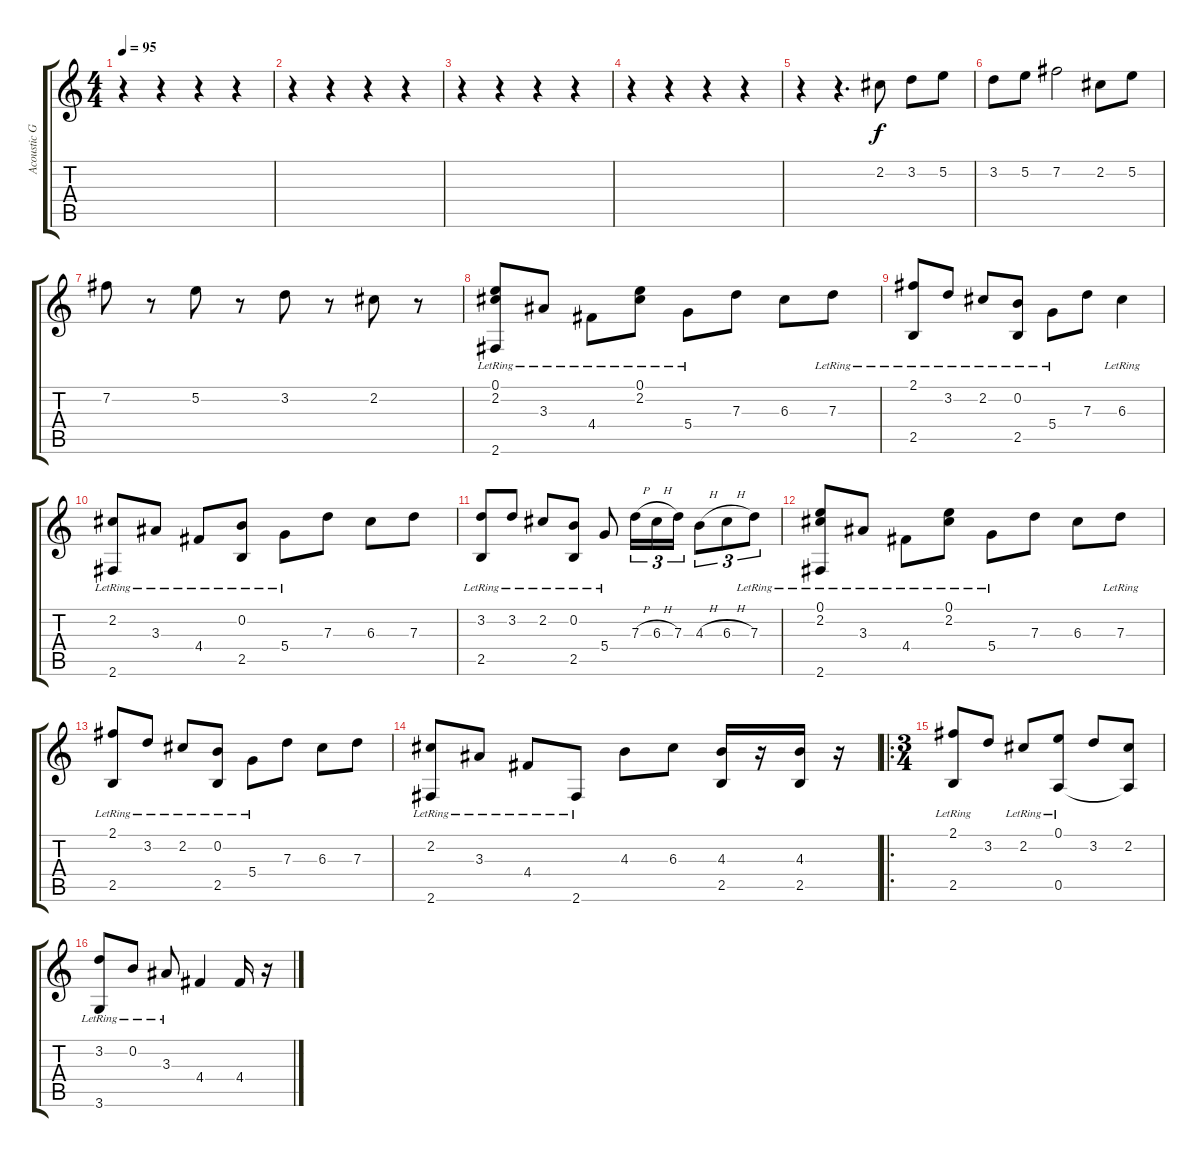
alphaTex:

\track ("Acoustic Guitar" "Acoustic G") {instrument acousticguitarsteel}
\staff {score tabs}
\tuning (E4 B3 G3 D3 A2 E2) {hide}
\ts (4 4)
\tempo 95
\clef g2
\ks c
r.4{dy f instrument acousticguitarsteel} r.4 r.4 r.4 |
r.4 r.4 r.4 r.4 |
r.4 r.4 r.4 r.4 |
r.4 r.4 r.4 r.4 |
r.4 r.4{d} 2.2.8 3.2.8 5.2.8 |
3.2.8 5.2.8 7.2.2 2.2.8 5.2.8 |
7.2.8 r.8 5.2.8 r.8 3.2.8 r.8 2.2.8 r.8 |
(0.1{lr} 2.2{lr} 2.6{lr}).8 3.3{lr}.8 4.4{lr}.8 (0.1{lr} 2.2{lr}).8 5.4{lr}.8 7.3.8 6.3.8 7.3{lr}.8 |
(2.1{lr} 2.5{lr}).8 3.2{lr}.8 2.2{lr}.8 (0.2{lr} 2.5{lr}).8 5.4{lr}.8 7.3.8 6.3{lr}.4 |
(2.2{lr} 2.6{lr}).8 3.3{lr}.8 4.4{lr}.8 (0.2{lr} 2.5{lr}).8 5.4{lr}.8 7.3.8 6.3.8 7.3.8 |
(3.2 2.5{lr}).8 3.2{lr}.8 2.2{lr}.8 (0.2{lr} 2.5{lr}).8 5.4{lr}.8 7.3{h}.16{tu (3 2)} 6.3{h}.16{tu (3 2)} 7.3.16{tu (3 2)} 4.3{h}.8{tu (3 2)} 6.3{h}.8{tu (3 2)} 7.3{lr}.8{tu (3 2)} |
(0.1{lr} 2.2{lr} 2.6{lr}).8 3.3{lr}.8 4.4{lr}.8 (0.1{lr} 2.2{lr}).8 5.4{lr}.8 7.3.8 6.3.8 7.3{lr}.8 |
(2.1{lr} 2.5{lr}).8 3.2{lr}.8 2.2{lr}.8 (0.2{lr} 2.5{lr}).8 5.4{lr}.8 7.3.8 6.3.8 7.3.8 |
(2.2{lr} 2.6{lr}).8 3.3{lr}.8 4.4{lr}.8 2.6{lr}.8 4.3.8 6.3.8 (4.3 2.5).16 r.16 (4.3 2.5).16 r.16 |
\ro
\ts (3 4)
(2.1{lr} 2.5{lr}).8 3.2.8 2.2{lr}.8 (0.1{lr} 0.5).8 3.2.8 (2.2 0.5{t}).8 |
(3.2 3.6{lr}).8 0.2{lr}.8 3.3{lr}.8 4.4.4 4.4.16 r.16
